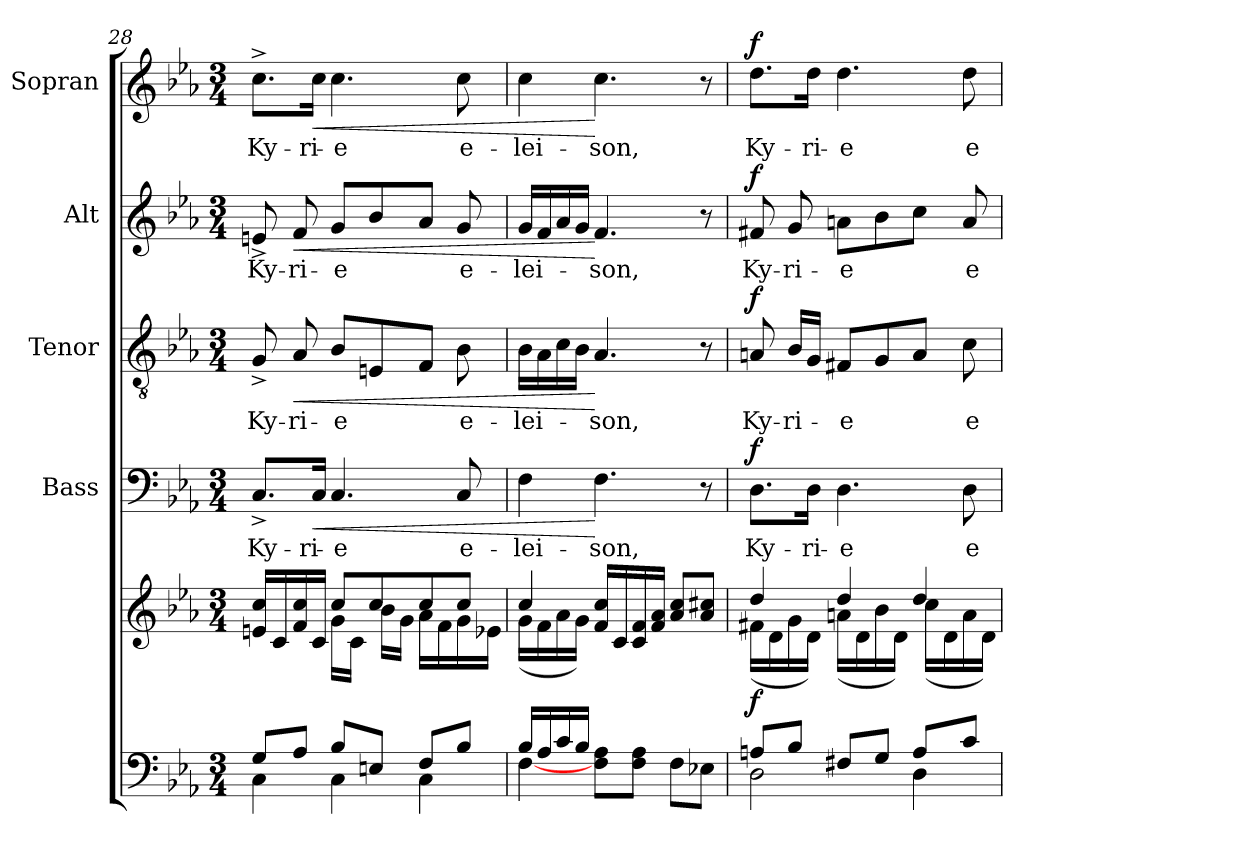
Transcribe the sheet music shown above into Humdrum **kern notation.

**kern	**kern	**dynam	**kern	**text	**dynam	**kern	**text	**dynam	**kern	**text	**dynam	**kern	**text	**dynam
*part5	*part5	*part5	*part4	*part4	*part4	*part3	*part3	*part3	*part2	*part2	*part2	*part1	*part1	*part1
*staff6	*staff5	*staff5/6	*staff4	*staff4	*staff4	*staff3	*staff3	*staff3	*staff2	*staff2	*staff2	*staff1	*staff1	*staff1
*	*	*	*I"Bass	*	*	*I"Tenor	*	*	*I"Alt	*	*	*I"Sopran	*	*
*	*	*	*I'B.	*	*	*I'T.	*	*	*I'A.	*	*	*I'S.	*	*
!!LO:LB:g=z
*clefF4	*clefG2	*	*clefF4	*	*	*clefGv2	*	*	*clefG2	*	*	*clefG2	*	*
*k[b-e-a-]	*k[b-e-a-]	*	*k[b-e-a-]	*	*	*k[b-e-a-]	*	*	*k[b-e-a-]	*	*	*k[b-e-a-]	*	*
*E-:	*E-:	*	*E-:	*	*	*E-:	*	*	*E-:	*	*	*E-:	*	*
*M3/4	*M3/4	*	*M3/4	*	*	*M3/4	*	*	*M3/4	*	*	*M3/4	*	*
=28	=28	=28	=28	=28	=28	=28	=28	=28	=28	=28	=28	=28	=28	=28
*^	*^	*	*	*	*	*	*	*	*	*	*	*	*	*
!	!	!	!	!	!	!LO:LY:b	!	!	!LO:LY:b	!	!	!LO:LY:b	!	!	!LO:LY:b	!
8G/L	4C\	16en/ 16cc/LL	4ryy	.	8.C^>/L	Ky-	.	8G^>/	Ky-	.	8en^>/	Ky-	.	8.cc^>\L	Ky-	.
.	.	16c/	.	.	.	.	.	.	.	.	.	.	.	.	.	.
!	!	!	!	!	!	!	!	!	!LO:LY:b	!LO:HP:b	!	!LO:LY:b	!LO:HP:b	!	!	!
8A-/J	.	16f/ 16cc/	.	.	.	.	.	8A-/	-ri-	<	8f/	-ri-	<	.	.	.
!	!	!	!	!	!	!LO:LY:b	!LO:HP:b	!	!	!	!	!	!	!	!LO:LY:b	!LO:HP:b
.	.	16c/JJ	.	.	16C/Jk	-ri-	<	.	.	.	.	.	.	16cc\Jk	-ri-	<
!	!	!	!	!	!	!LO:LY:b	!	!	!LO:LY:b	!	!	!LO:LY:b	!	!	!LO:LY:b	!
8B-/L	4C\	8cc/L	16g\LL	.	4.C/	-e	.	8B-/L	-e	.	8g/L	-e	.	4.cc\	-e	.
.	.	.	16c\JJ	.	.	.	.	.	.	.	.	.	.	.	.	.
8En/J	.	8cc/	16b-\LL	.	.	.	.	8En/	.	.	8b-/	.	.	.	.	.
.	.	.	16g\JJ	.	.	.	.	.	.	.	.	.	.	.	.	.
8F/L	4C\	8cc/	16a-\LL	.	.	.	.	8F/J	.	.	8a-/J	.	.	.	.	.
.	.	.	16f\	.	.	.	.	.	.	.	.	.	.	.	.	.
!	!	!	!	!	!	!LO:LY:b	!	!	!LO:LY:b	!	!	!LO:LY:b	!	!	!LO:LY:b	!
8B-/J	.	8cc/J	16g\	.	8C/	e-	.	8B-\	e-	.	8g/	e-	.	8cc\	e-	.
.	.	.	16e-\JJ	.	.	.	.	.	.	.	.	.	.	.	.	.
=29	=29	=29	=29	=29	=29	=29	=29	=29	=29	=29	=29	=29	=29	=29	=29	=29
!	!	!	!	!	!	!LO:LY:b	!	!	!LO:LY:b	!	!	!LO:LY:b	!	!	!LO:LY:b	!
16B-/LL	[<4F\	4cc/	(>16g\LL	.	4F\	-lei-	.	16B-\LL	-lei-	.	16g/LL	-lei-	.	4cc\	-lei-	.
16A-/	.	.	16f\	.	.	.	.	16A-\	.	.	16f/	.	.	.	.	.
16c/	.	.	16a-\	.	.	.	.	16c\	.	.	16a-/	.	.	.	.	.
16B-/JJ	.	.	16g\JJ)	.	.	.	.	16B-\JJ	.	.	16g/JJ	.	.	.	.	.
!	!	!	!	!	!	!LO:LY:b	!	!	!LO:LY:b	!	!	!LO:LY:b	!	!	!LO:LY:b	!
8F\ 8A-\L	2ryy	16f/ 16cc/LL	2ryy	.	4.F\	-son,	[	4.A-/	-son,	[	4.f/	-son,	[	4.cc\	-son,	[
.	.	16c/	.	.	.	.	.	.	.	.	.	.	.	.	.	.
8F\ 8A-\J	.	16c/ 16f/	.	.	.	.	.	.	.	.	.	.	.	.	.	.
.	.	16f/ 16a-/JJ	.	.	.	.	.	.	.	.	.	.	.	.	.	.
8F\L	.	8a-/ 8cc/L	.	.	.	.	.	.	.	.	.	.	.	.	.	.
8E-X\J	.	8a-/ 8cc#X/J	.	.	8r	.	.	8r	.	.	8r	.	.	8r	.	.
=30	=30	=30	=30	=30	=30	=30	=30	=30	=30	=30	=30	=30	=30	=30	=30	=30
!	!	!	!	!LO:DY:b	!	!LO:LY:b	!LO:DY:a	!	!LO:LY:b	!LO:DY:a	!	!LO:LY:b	!LO:DY:a	!	!LO:LY:b	!LO:DY:a
8An/L	2D\	4dd/	(>16f#X\LL	f	8.D\L	Ky-	f	8An/	Ky-	f	8f#X/	Ky-	f	8.dd\L	Ky-	f
.	.	.	16d\	.	.	.	.	.	.	.	.	.	.	.	.	.
!	!	!	!	!	!	!	!	!	!LO:LY:b	!	!	!LO:LY:b	!	!	!	!
8B-/J	.	.	16g\	.	.	.	.	16B-/LL	-ri-	.	8g/	-ri-	.	.	.	.
!	!	!	!	!	!	!LO:LY:b	!	!	!	!	!	!	!	!	!LO:LY:b	!
.	.	.	16d\JJ)	.	16D\Jk	-ri-	.	16G/JJ	.	.	.	.	.	16dd\Jk	-ri-	.
!	!	!	!	!	!	!LO:LY:b	!	!	!LO:LY:b	!	!	!LO:LY:b	!	!	!LO:LY:b	!
8F#X/L	.	4dd/	(>16an\LL	.	4.D\	-e	.	8F#X/L	-e	.	8an\L	-e	.	4.dd\	-e	.
.	.	.	16d\	.	.	.	.	.	.	.	.	.	.	.	.	.
8G/J	.	.	16b-\	.	.	.	.	8G/	.	.	8b-\	.	.	.	.	.
.	.	.	16d\JJ)	.	.	.	.	.	.	.	.	.	.	.	.	.
8A/L	4D\	4dd/	(>16cc\LL	.	.	.	.	8A/J	.	.	8cc\J	.	.	.	.	.
.	.	.	16d\	.	.	.	.	.	.	.	.	.	.	.	.	.
!	!	!	!	!	!	!LO:LY:b	!	!	!LO:LY:b	!	!	!LO:LY:b	!	!	!LO:LY:b	!
8c/J	.	.	16a\	.	8D\	e-	.	8c\	e-	.	8a/	e-	.	8dd\	e-	.
.	.	.	16d\JJ)	.	.	.	.	.	.	.	.	.	.	.	.	.
*v	*v	*	*	*	*	*	*	*	*	*	*	*	*	*	*	*
*	*v	*v	*	*	*	*	*	*	*	*	*	*	*	*	*
=	=	=	=	=	=	=	=	=	=	=	=	=	=	=
*-	*-	*-	*-	*-	*-	*-	*-	*-	*-	*-	*-	*-	*-	*-
